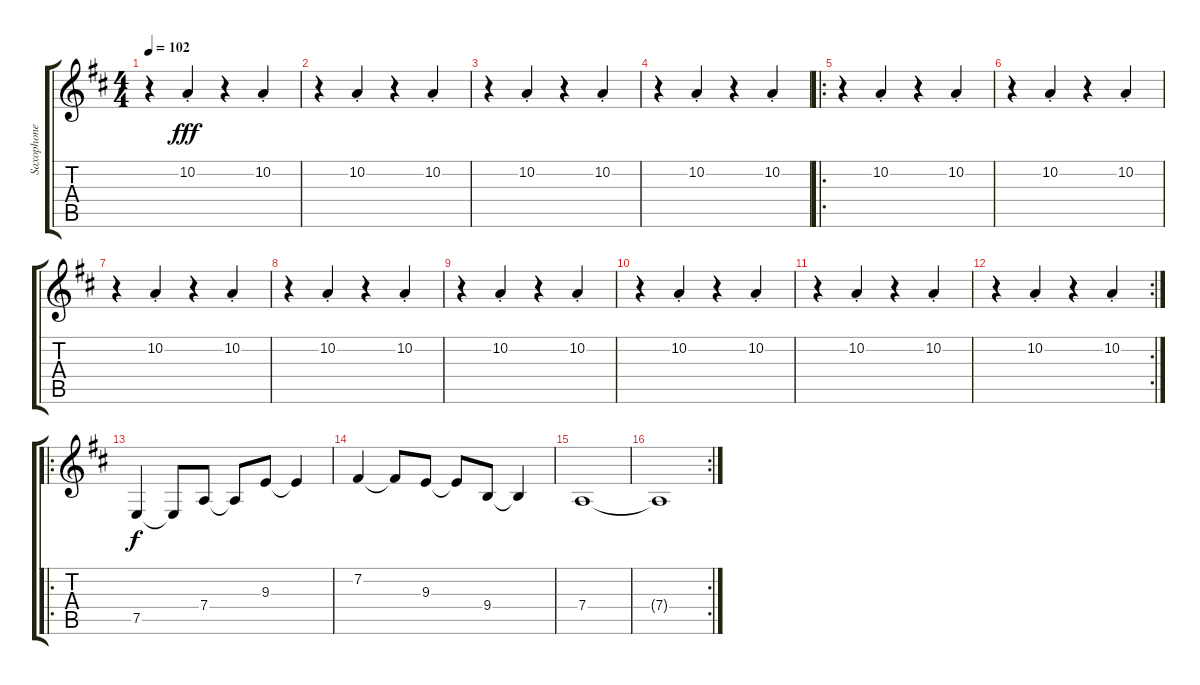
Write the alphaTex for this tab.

\track ("Saxophone" "Saxophone") {instrument altosax}
\staff {score tabs}
\tuning (E4 B3 G3 D3 A2 E2) {hide}
\ts (4 4)
\tempo 102
\clef g2
\ks d
r.4{dy f} 10.2{st}.4{dy fff} r.4 10.2{st}.4 |
r.4 10.2{st}.4 r.4 10.2{st}.4 |
r.4 10.2{st}.4 r.4 10.2{st}.4 |
r.4 10.2{st}.4 r.4 10.2{st}.4 |
\ro
r.4 10.2{st}.4 r.4 10.2{st}.4 |
r.4 10.2{st}.4 r.4 10.2{st}.4 |
r.4 10.2{st}.4 r.4 10.2{st}.4 |
r.4 10.2{st}.4 r.4 10.2{st}.4 |
r.4 10.2{st}.4 r.4 10.2{st}.4 |
r.4 10.2{st}.4 r.4 10.2{st}.4 |
r.4 10.2{st}.4 r.4 10.2{st}.4 |
\rc 2
r.4 10.2{st}.4 r.4 10.2{st}.4 |
\ro
7.5.4{dy f} 7.5{t}.8 7.4.8 7.4{t}.8 9.3.8 9.3{t}.4 |
7.2.4 7.2{t}.8 9.3.8 9.3{t}.8 9.4.8 9.4{t}.4 |
7.4.1 |
\rc 2
7.4{t}.1
